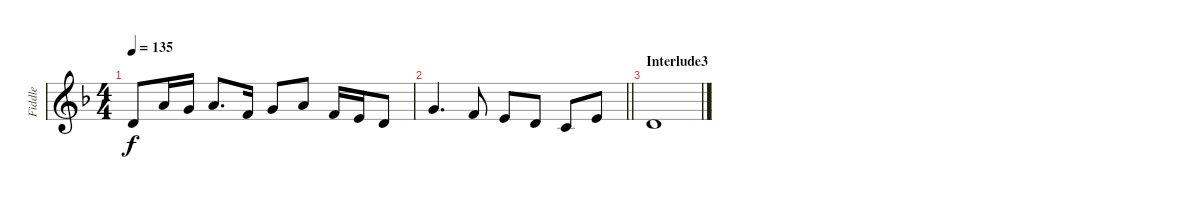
\track ("Fiddle" "Fiddle") {instrument fiddle}
\staff {score}
\tuning (E4 B3 G3 D3 A2 D2) {hide}
\ts (4 4)
\tempo 135
\clef g2
\ks dminor
12.4.8{dy f} 14.3.16 12.3.16 14.3.8{d} 15.4.16 12.3.8 14.3.8 15.4.16 14.4.16 12.4.8 |
\barLineRight lightlight
12.3.4{d} 15.4.8 14.4.8 12.4.8 15.5.8 14.4.8 |
\section ("" "Interlude3")
12.4.1
